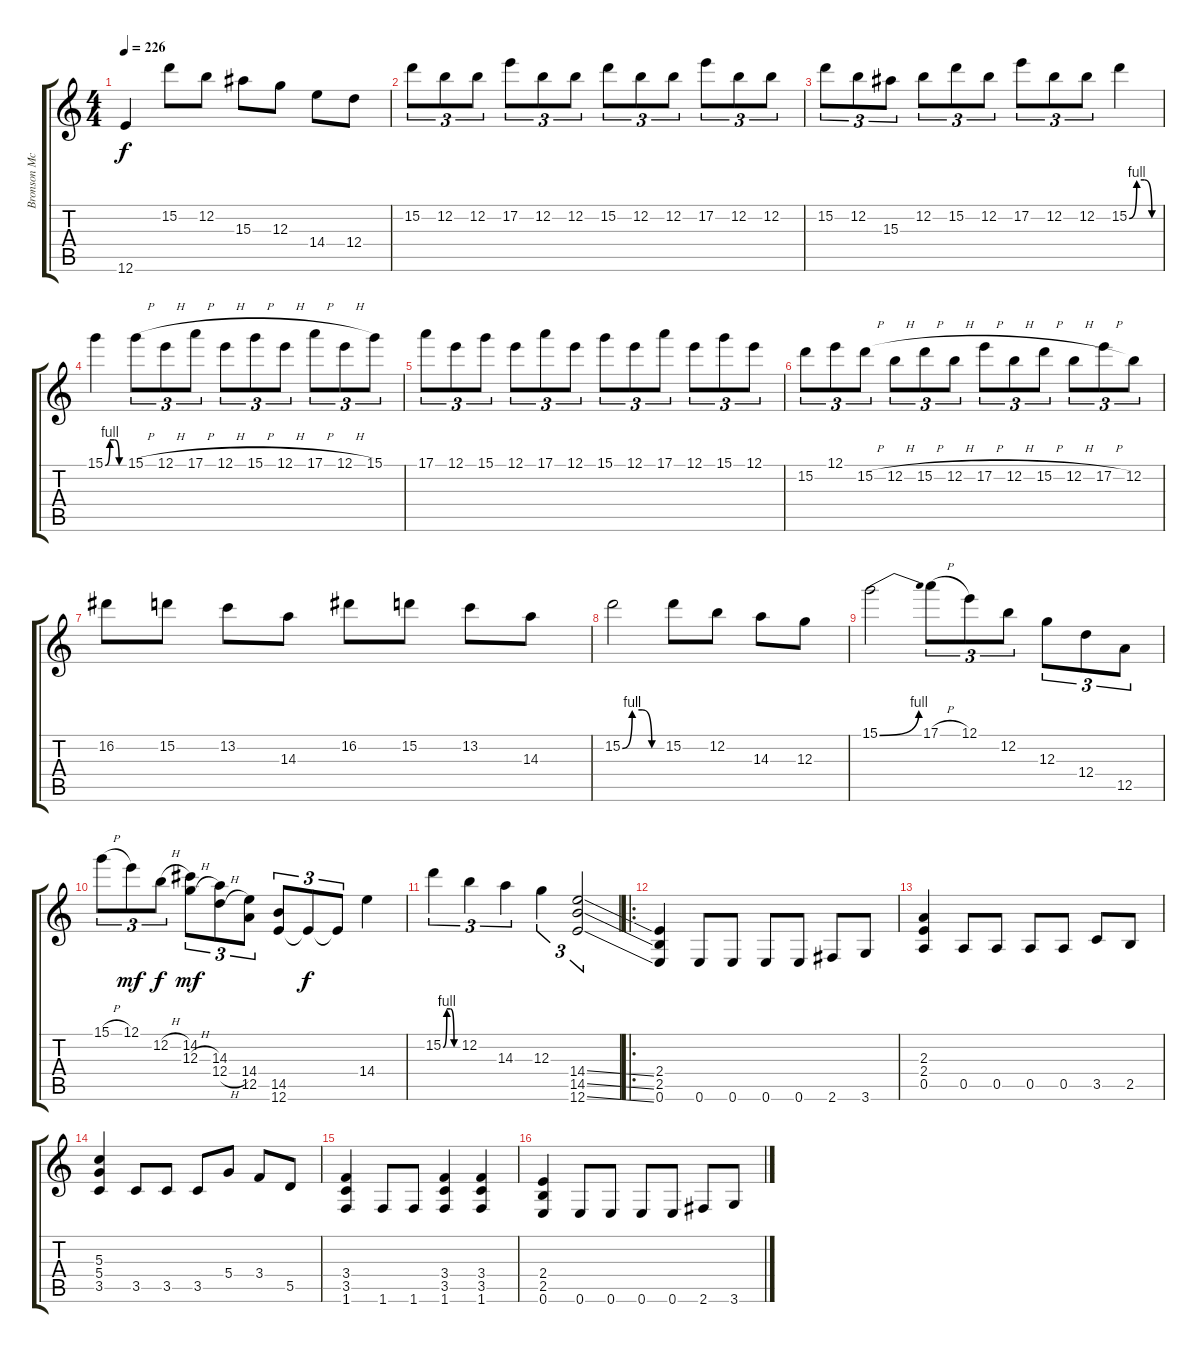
\track ("Bronson McDowall (Guitar)" "Bronson Mc") {instrument overdrivenguitar}
\staff {score tabs}
\tuning (E4 B3 G3 D3 A2 E2) {hide}
\ts (4 4)
\tempo 226
\clef g2
\ks c
12.6.4{dy f} 15.2.8 12.2.8 15.3.8 12.3.8 14.4.8 12.4.8 |
15.2.8{tu (3 2)} 12.2.8{tu (3 2)} 12.2.8{tu (3 2)} 17.2.8{tu (3 2)} 12.2.8{tu (3 2)} 12.2.8{tu (3 2)} 15.2.8{tu (3 2)} 12.2.8{tu (3 2)} 12.2.8{tu (3 2)} 17.2.8{tu (3 2)} 12.2.8{tu (3 2)} 12.2.8{tu (3 2)} |
15.2.8{tu (3 2)} 12.2.8{tu (3 2)} 15.3.8{tu (3 2)} 12.2.8{tu (3 2)} 15.2.8{tu (3 2)} 12.2.8{tu (3 2)} 17.2.8{tu (3 2)} 12.2.8{tu (3 2)} 12.2.8{tu (3 2)} 15.2{be (custom 0 0 15 4 30 4 45 0 60 0)}.4 |
15.1{be (custom 0 0 15 4 30 4 45 0 60 0)}.4 15.1{h}.8{tu (3 2)} 12.1{h}.8{tu (3 2)} 17.1{h}.8{tu (3 2)} 12.1{h}.8{tu (3 2)} 15.1{h}.8{tu (3 2)} 12.1{h}.8{tu (3 2)} 17.1{h}.8{tu (3 2)} 12.1{h}.8{tu (3 2)} 15.1.8{tu (3 2)} |
17.1.8{tu (3 2)} 12.1.8{tu (3 2)} 15.1.8{tu (3 2)} 12.1.8{tu (3 2)} 17.1.8{tu (3 2)} 12.1.8{tu (3 2)} 15.1.8{tu (3 2)} 12.1.8{tu (3 2)} 17.1.8{tu (3 2)} 12.1.8{tu (3 2)} 15.1.8{tu (3 2)} 12.1.8{tu (3 2)} |
15.2.8{tu (3 2)} 12.1.8{tu (3 2)} 15.2{h}.8{tu (3 2)} 12.2{h}.8{tu (3 2)} 15.2{h}.8{tu (3 2)} 12.2{h}.8{tu (3 2)} 17.2{h}.8{tu (3 2)} 12.2{h}.8{tu (3 2)} 15.2{h}.8{tu (3 2)} 12.2{h}.8{tu (3 2)} 17.2{h}.8{tu (3 2)} 12.2.8{tu (3 2)} |
16.2.8 15.2.8 13.2.8 14.3.8 16.2.8 15.2.8 13.2.8 14.3.8 |
15.2{be (custom 0 0 15 4 30 4 45 0 60 0)}.2 15.2.8 12.2.8 14.3.8 12.3.8 |
15.1{be (bend 0 0 60 4)}.2 17.1{h}.8{tu (3 2)} 12.1.8{tu (3 2)} 12.2.8{tu (3 2)} 12.3.8{tu (3 2)} 12.4.8{tu (3 2)} 12.5.8{tu (3 2)} |
15.1{h}.8{tu (3 2)} 12.1.8{tu (3 2) dy mf} 12.2{h}.8{tu (3 2) dy f} (14.2 12.3{h}).8{tu (3 2) dy mf} (14.3 12.4{h}).8{tu (3 2)} (14.4 12.5).8{tu (3 2)} (14.5 12.6).8{tu (3 2)} 12.6{t}.8{tu (3 2) dy f} 12.6{t}.8{tu (3 2)} 14.4.4 |
15.2{be (custom 0 0 15 4 30 4 45 0 60 0)}.4{tu (3 2)} 12.2.4{tu (3 2)} 14.3.4{tu (3 2)} 12.3.4{tu (3 2)} (14.4{ss} 14.5{ss} 12.6{ss}).2{tu (3 2)} |
\ro
(2.4 2.5 0.6).4 0.6.8 0.6.8 0.6.8 0.6.8 2.6.8 3.6.8 |
\section ("" "")
(2.3 2.4 0.5).4 0.5.8 0.5.8 0.5.8 0.5.8 3.5.8 2.5.8 |
(5.3 5.4 3.5).4 3.5.8 3.5.8 3.5.8 5.4.8 3.4.8 5.5.8 |
(3.4 3.5 1.6).4 1.6.8 1.6.8 (3.4 3.5 1.6).4 (3.4 3.5 1.6).4 |
(2.4 2.5 0.6).4 0.6.8 0.6.8 0.6.8 0.6.8 2.6.8 3.6.8
